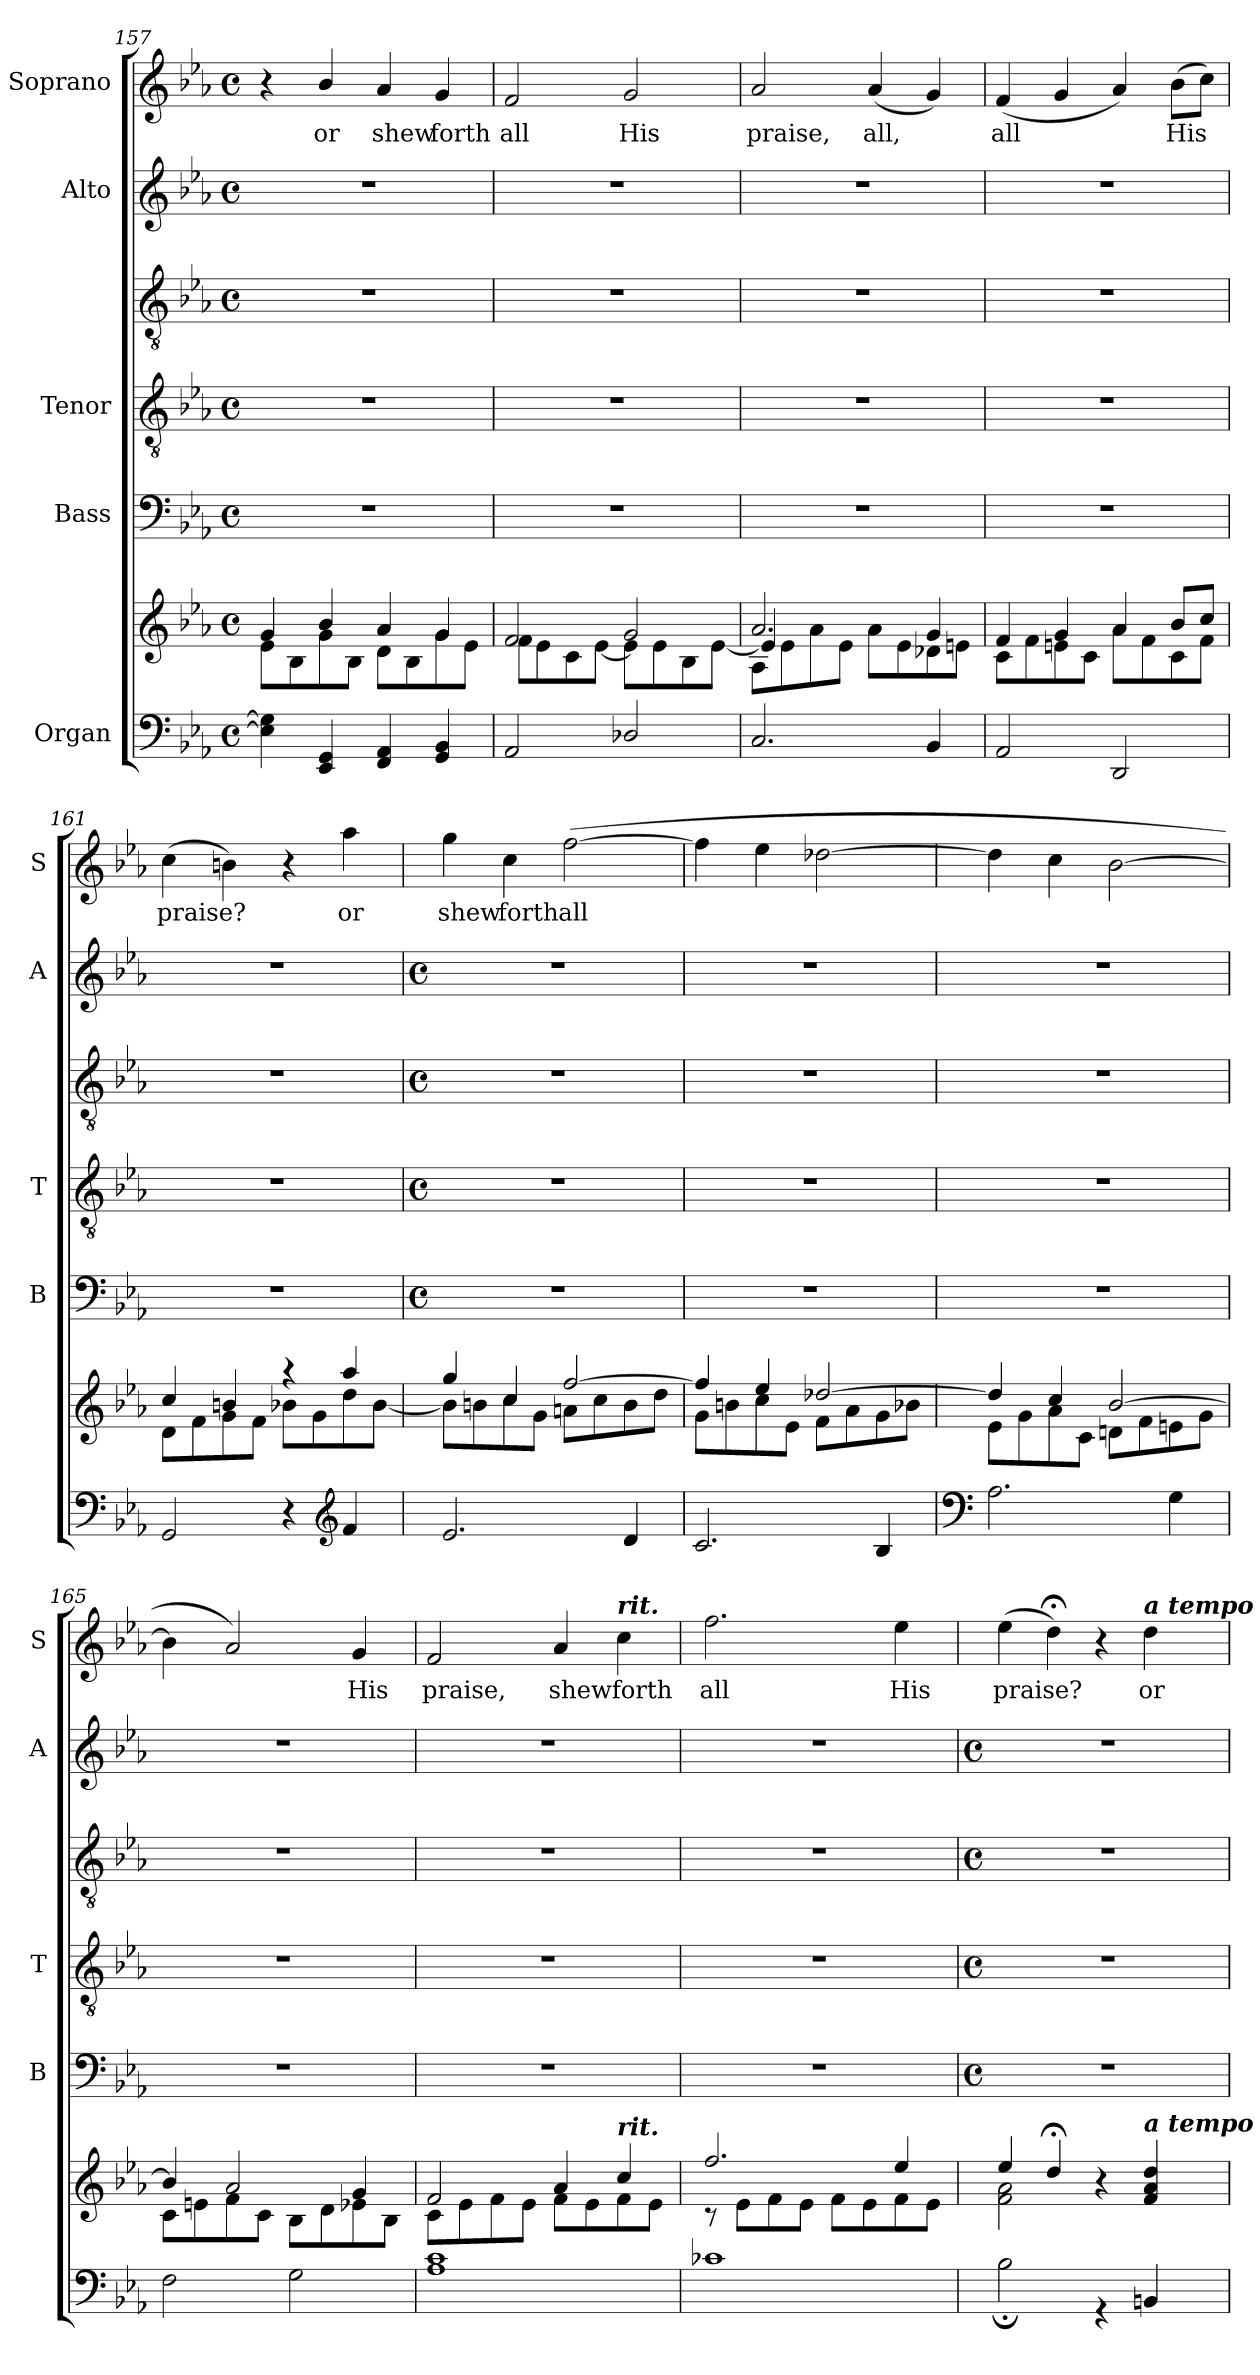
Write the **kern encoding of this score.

**kern	**kern	**kern	**kern	**kern	**kern	**kern	**text
*part5	*part5	*part4	*part3	*part3	*part2	*part1	*part1
*staff7	*staff6	*staff5	*staff4	*staff3	*staff2	*staff1	*staff1
*I"Organ	*	*I"Bass	*I"Tenor	*	*I"Alto	*I"Soprano	*
*	*	*I'B	*I'T	*	*I'A	*I'S	*
*clefF4	*clefG2	*clefF4	*clefGv2	*clefGv2	*clefG2	*clefG2	*
*k[b-e-a-]	*k[b-e-a-]	*k[b-e-a-]	*k[b-e-a-]	*k[b-e-a-]	*k[b-e-a-]	*k[b-e-a-]	*
*E-:	*E-:	*E-:	*E-:	*E-:	*E-:	*E-:	*
*M4/4	*M4/4	*M4/4	*M4/4	*M4/4	*M4/4	*M4/4	*
*met(c)	*met(c)	*met(c)	*met(c)	*met(c)	*met(c)	*met(c)	*
=157	=157	=157	=157	=157	=157	=157	=157
*^	*^	*	*	*	*	*	*
1ryy	4E-\] 4G\]	4g/	8e-\L	1r	1r	1r	1r	4r	.
.	.	.	8B-\	.	.	.	.	.	.
!	!	!	!	!	!	!	!	!	!LO:LY:b
.	4EE-/ 4GG/	4b-/	8g\	.	.	.	.	4b-/	or
.	.	.	8B-\J	.	.	.	.	.	.
!	!	!	!	!	!	!	!	!	!LO:LY:b
.	4FF/ 4AA-/	4a-/	8d\L	.	.	.	.	4a-	shew
.	.	.	8B-\	.	.	.	.	.	.
!	!	!	!	!	!	!	!	!	!LO:LY:b
.	4GG/ 4BB-/	4g/	8g\	.	.	.	.	4g	forth
.	.	.	8e-\J	.	.	.	.	.	.
=158	=158	=158	=158	=158	=158	=158	=158	=158	=158
!	!	!	!	!	!	!	!	!	!LO:LY:b
1ryy	2AA-/	2f/	8f\L	1r	1r	1r	1r	2f	all
.	.	.	8e-\	.	.	.	.	.	.
.	.	.	8c\	.	.	.	.	.	.
.	.	.	[8e-\J	.	.	.	.	.	.
!	!	!	!	!	!	!	!	!	!LO:LY:b
.	2D-X/	2g/	8e-\L]	.	.	.	.	2g	His
.	.	.	8e-\	.	.	.	.	.	.
.	.	.	8B-\	.	.	.	.	.	.
.	.	.	[8e-\J	.	.	.	.	.	.
=159	=159	=159	=159	=159	=159	=159	=159	=159	=159
*	*	*	*^	*	*	*	*	*	*
!	!	!	!	!	!	!	!	!	!	!LO:LY:b
2ryy	2.C/	2.a-/	4e-/]	8A-\L	1r	1r	1r	1r	2a-	praise,
.	.	.	.	8e-\	.	.	.	.	.	.
.	.	.	4ryy	8a-\	.	.	.	.	.	.
.	.	.	.	8e-\J	.	.	.	.	.	.
!	!	!	!	!	!	!	!	!	!	!LO:LY:b
2ryy	.	.	8a-\L	2ryy	.	.	.	.	(<4a-	all,
.	.	.	8e-\	.	.	.	.	.	.	.
.	4BB-/	4g/	8d-X\	.	.	.	.	.	4g)	.
.	.	.	8en\J	.	.	.	.	.	.	.
*	*	*	*v	*v	*	*	*	*	*	*
=160	=160	=160	=160	=160	=160	=160	=160	=160	=160
!	!	!	!	!	!	!	!	!	!LO:LY:b
1ryy	2AA-/	4f/	8c\L	1r	1r	1r	1r	(<4f	all
.	.	.	8f\	.	.	.	.	.	.
.	.	4g/	8en\	.	.	.	.	4g	.
.	.	.	8c\J	.	.	.	.	.	.
.	2DD/	4a-/	8a-\L	.	.	.	.	4a-)	.
.	.	.	8f\	.	.	.	.	.	.
!	!	!	!	!	!	!	!	!	!LO:LY:b
.	.	8b-/L	8c\	.	.	.	.	(>8b-L	His
.	.	8cc/J	8f\J	.	.	.	.	8ccJ)	.
=161	=161	=161	=161	=161	=161	=161	=161	=161	=161
!	!	!	!	!	!	!	!	!	!LO:LY:b
2.ryy	2GG/	4cc/	8d\L	1r	1r	1r	1r	(>4cc	praise?
.	.	.	8f\	.	.	.	.	.	.
.	.	4bn/	8g\	.	.	.	.	4bn)	.
.	.	.	8f\J	.	.	.	.	.	.
.	4r	4r	8b-\L	.	.	.	.	4r	.
.	.	.	8g\	.	.	.	.	.	.
*clefG2	*	*	*	*	*	*	*	*	*
!	!	!	!	!	!	!	!	!	!LO:LY:b
4ryy	4f/	4aa-/	8dd\	.	.	.	.	4aa-	or
.	.	.	[8b-\J	.	.	.	.	.	.
*v	*v	*	*	*	*	*	*	*	*
!!LO:LB:g=z
=162	=162	=162	=162	=162	=162	=162	=162	=162
*	*	*	*M4/4	*M4/4	*M4/4	*M4/4	*	*
*	*	*	*met(c)	*met(c)	*met(c)	*met(c)	*	*
!	!	!	!	!	!	!	!	!LO:LY:b
2.e-/	4gg/	8b-\L]	1r	1r	1r	1r	4gg	shew
.	.	8bn\	.	.	.	.	.	.
!	!	!	!	!	!	!	!	!LO:LY:b
.	4cc/	8cc\	.	.	.	.	4cc	forth
.	.	8g\J	.	.	.	.	.	.
!	!	!	!	!	!	!	!	!LO:LY:b
.	[2ff/	8an\L	.	.	.	.	(>[2ff	all
.	.	8cc\	.	.	.	.	.	.
4d/	.	8b\	.	.	.	.	.	.
.	.	8dd\J	.	.	.	.	.	.
=163	=163	=163	=163	=163	=163	=163	=163	=163
2.c/	4ff/]	8g\L	1r	1r	1r	1r	4ff]	.
.	.	8bn\	.	.	.	.	.	.
.	4ee-/	8cc\	.	.	.	.	4ee-	.
.	.	8e-\J	.	.	.	.	.	.
.	[2dd-X/	8f\L	.	.	.	.	[2dd-X	.
.	.	8a-\	.	.	.	.	.	.
4B-/	.	8g\	.	.	.	.	.	.
.	.	8b-X\J	.	.	.	.	.	.
=164	=164	=164	=164	=164	=164	=164	=164	=164
*clefF4	*	*	*	*	*	*	*	*
2.A-	4dd-/]	8e-\L	1r	1r	1r	1r	4dd-]	.
.	.	8g\	.	.	.	.	.	.
.	4cc/	8a-\	.	.	.	.	4cc	.
.	.	8c\J	.	.	.	.	.	.
.	[2b-/	8dn\L	.	.	.	.	[2b-	.
.	.	8f\	.	.	.	.	.	.
4G	.	8en\	.	.	.	.	.	.
.	.	8g\J	.	.	.	.	.	.
=165	=165	=165	=165	=165	=165	=165	=165	=165
2F	4b-/]	8c\L	1r	1r	1r	1r	4b-]	.
.	.	8en\	.	.	.	.	.	.
.	2a-/	8f\	.	.	.	.	2a-)	.
.	.	8c\J	.	.	.	.	.	.
2G	.	8B-\L	.	.	.	.	.	.
.	.	8d\	.	.	.	.	.	.
!	!	!	!	!	!	!	!	!LO:LY:b
.	4g/	8e-X\	.	.	.	.	4g	His
.	.	8B-\J	.	.	.	.	.	.
=166	=166	=166	=166	=166	=166	=166	=166	=166
!	!	!	!	!	!	!	!	!LO:LY:b
1A- 1c	2f/	8c\L	1r	1r	1r	1r	2f	praise,
.	.	8e-\	.	.	.	.	.	.
.	.	8f\	.	.	.	.	.	.
.	.	8e-\J	.	.	.	.	.	.
!	!	!	!	!	!	!	!	!LO:LY:b
.	4a-/	8f\L	.	.	.	.	4a-	shew
.	.	8e-\	.	.	.	.	.	.
!	!	!	!	!	!	!	!LO:TX:a:Bi:t=rit.	!
!	!LO:TX:a:Bi:t=rit.	!	!	!	!	!	!	!
!	!	!	!	!	!	!	!	!LO:LY:b
.	4cc/	8f\	.	.	.	.	4cc	forth
.	.	8e-\J	.	.	.	.	.	.
=167	=167	=167	=167	=167	=167	=167	=167	=167
!	!	!	!	!	!	!	!	!LO:LY:b
1c-X	2.ff/	8r	1r	1r	1r	1r	2.ff	all
.	.	8e-\L	.	.	.	.	.	.
.	.	8f\	.	.	.	.	.	.
.	.	8e-\J	.	.	.	.	.	.
.	.	8f\L	.	.	.	.	.	.
.	.	8e-\	.	.	.	.	.	.
!	!	!	!	!	!	!	!	!LO:LY:b
.	4ee-/	8f\	.	.	.	.	4ee-	His
.	.	8e-\J	.	.	.	.	.	.
!!LO:LB:g=z
=168	=168	=168	=168	=168	=168	=168	=168	=168
*	*	*	*M4/4	*M4/4	*M4/4	*M4/4	*	*
*	*	*	*met(c)	*met(c)	*met(c)	*met(c)	*	*
*^	*	*	*	*	*	*	*	*
!	!	!	!	!	!	!	!	!	!LO:LY:b
1ryy	2B-;\	4ee-/	2f\ 2a-\	1r	1r	1r	1r	(>4ee-	praise?
.	.	4dd;</	.	.	.	.	.	4dd;<)	.
.	4r	4r	2ryy	.	.	.	.	4r	.
!	!	!	!	!	!	!	!	!LO:TX:a:Bi:t=a tempo	!
!	!	!LO:TX:a:Bi:t=a tempo	!	!	!	!	!	!	!
!	!	!	!	!	!	!	!	!	!LO:LY:b
.	4BBn/	4f/ 4a-/ 4dd/	.	.	.	.	.	4dd	or
*v	*v	*	*	*	*	*	*	*	*
*	*v	*v	*	*	*	*	*	*
=	=	=	=	=	=	=	=
*-	*-	*-	*-	*-	*-	*-	*-
